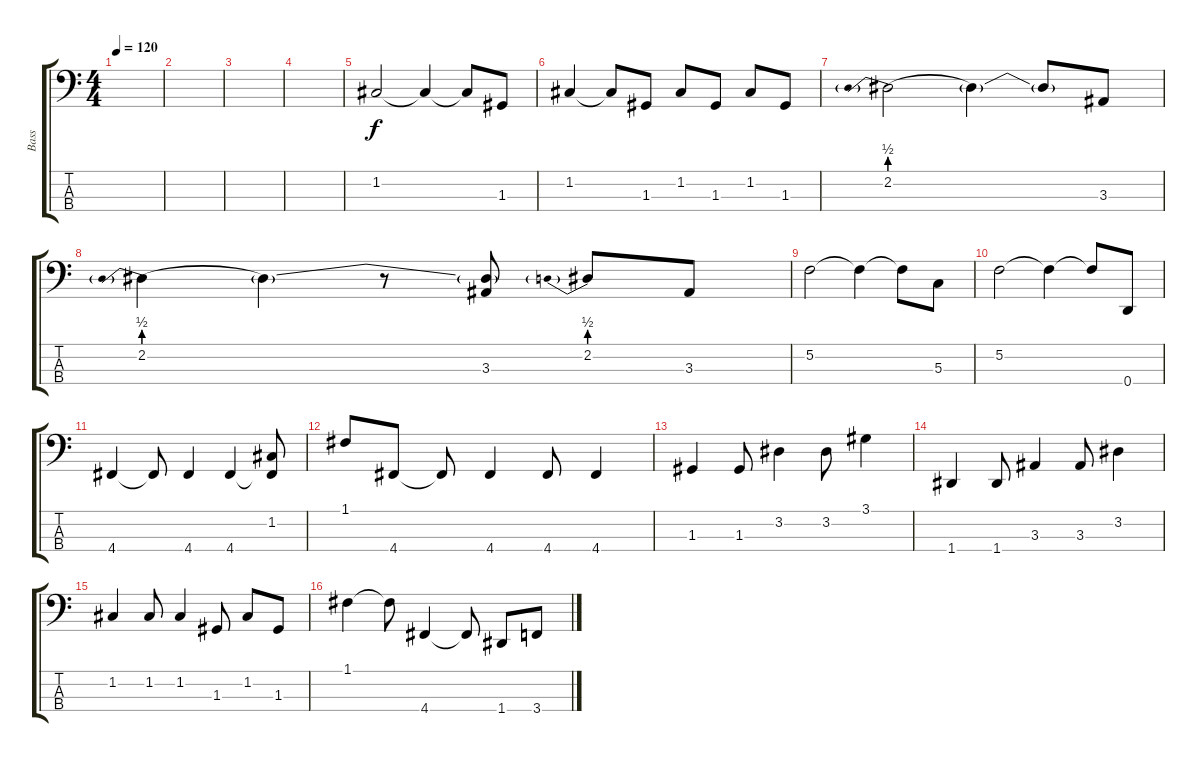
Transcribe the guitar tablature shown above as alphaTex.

\track ("Bass" "Bass") {instrument acousticbass}
\staff {score tabs}
\tuning (F2 C2 G1 D1) {hide}
\ts (4 4)
\tempo 120
\clef f4
\ks c
|
|
|
|
1.2.2 1.2{t}.4 1.2{t}.8 1.3.8 |
1.2.4 1.2{t}.8 1.3.8 1.2.8 1.3.8 1.2.8 1.3.8 |
2.2{be (prebend 0 2 60 2)}.2 2.2{t}.4 2.2{t}.8 3.3.8 |
2.2{be (prebend 0 2 60 2)}.4 2.2{t}.4 r.8 (2.2{t} 3.3).8 2.2{be (prebend 0 2 60 2)}.8 3.3.8 |
5.2.2 5.2{t}.4 5.2{t}.8 5.3.8 |
5.2.2 5.2{t}.4 5.2{t}.8 0.4.8 |
4.4.4 4.4{t}.8 4.4.4 4.4.4 (1.2 4.4{t}).8 |
1.1.8 4.4.8 4.4{t}.8 4.4.4 4.4.8 4.4.4 |
1.3.4 1.3.8 3.2.4 3.2.8 3.1.4 |
1.4.4 1.4.8 3.3.4 3.3.8 3.2.4 |
1.2.4 1.2.8 1.2.4 1.3.8 1.2.8 1.3.8 |
1.1.4 1.1{t}.8 4.4.4 4.4{t}.8 1.4.8 3.4.8
